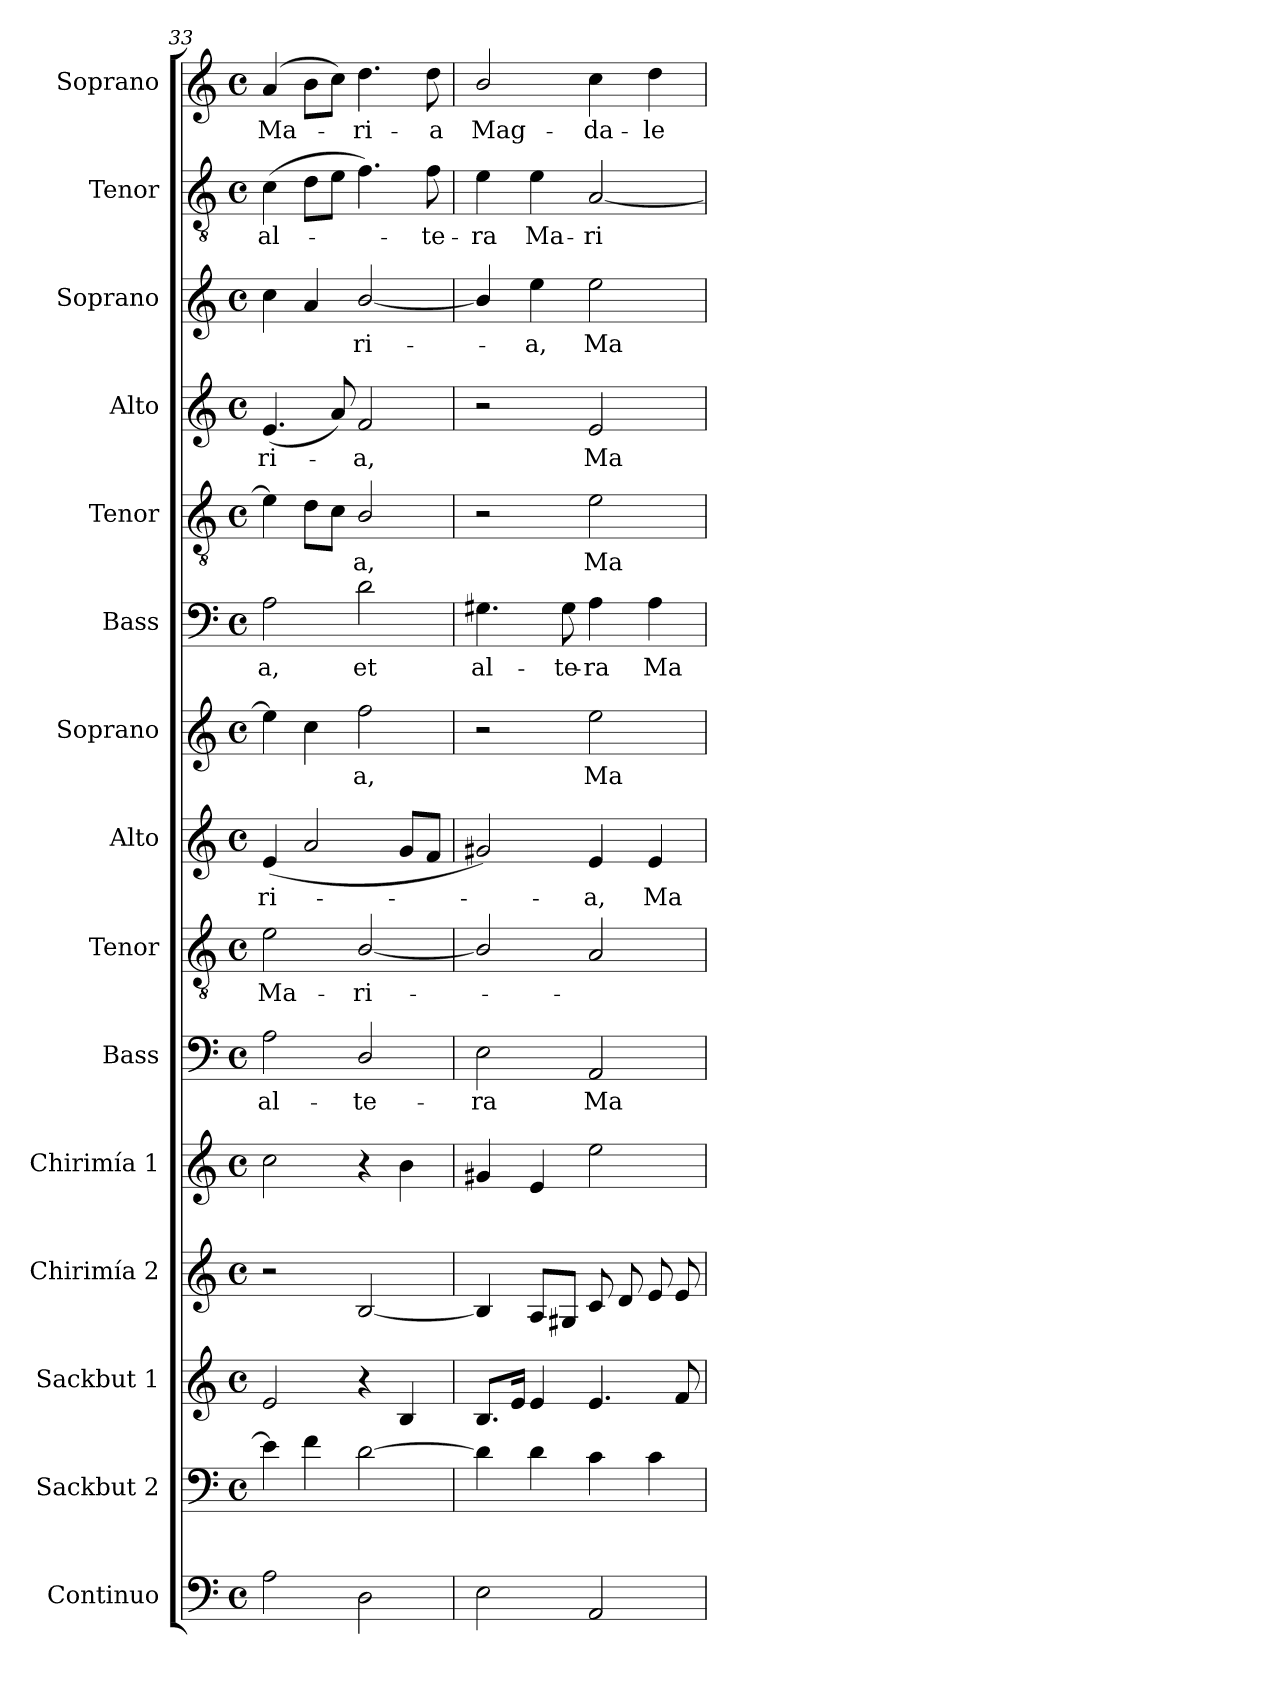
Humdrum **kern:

**kern	**kern	**kern	**kern	**kern	**kern	**text	**kern	**text	**kern	**text	**kern	**text	**kern	**text	**kern	**text	**kern	**text	**kern	**text	**kern	**text	**kern	**text
*part15	*part14	*part13	*part12	*part11	*part10	*part10	*part9	*part9	*part8	*part8	*part7	*part7	*part6	*part6	*part5	*part5	*part4	*part4	*part3	*part3	*part2	*part2	*part1	*part1
*staff15	*staff14	*staff13	*staff12	*staff11	*staff10	*staff10	*staff9	*staff9	*staff8	*staff8	*staff7	*staff7	*staff6	*staff6	*staff5	*staff5	*staff4	*staff4	*staff3	*staff3	*staff2	*staff2	*staff1	*staff1
*I"Continuo	*I"Sackbut 2	*I"Sackbut 1	*I"Chirimía 2	*I"Chirimía 1	*I"Bass	*	*I"Tenor	*	*I"Alto	*	*I"Soprano	*	*I"Bass	*	*I"Tenor	*	*I"Alto	*	*I"Soprano	*	*I"Tenor	*	*I"Soprano	*
*I'Cont.	*I'Scbt. 2	*I'Scbt. 1.	*I'Ch2.	*I'Ch1.	*I'B.	*	*I'T.	*	*I'A.	*	*I'S.	*	*I'B.	*	*I'T.	*	*I'A.	*	*I'S.	*	*I'T.	*	*I'S.	*
*clefF4	*clefF4	*clefG2	*clefG2	*clefG2	*clefF4	*	*clefGv2	*	*clefG2	*	*clefG2	*	*clefF4	*	*clefGv2	*	*clefG2	*	*clefG2	*	*clefGv2	*	*clefG2	*
*	*	*	*	*	*	*	*ITrd7c12	*	*	*	*	*	*	*	*ITrd7c12	*	*	*	*	*	*ITrd7c12	*	*	*
*k[]	*k[]	*k[]	*k[]	*k[]	*k[]	*	*k[]	*	*k[]	*	*k[]	*	*k[]	*	*k[]	*	*k[]	*	*k[]	*	*k[]	*	*k[]	*
*C:	*C:	*C:	*C:	*C:	*C:	*	*C:	*	*C:	*	*C:	*	*C:	*	*C:	*	*C:	*	*C:	*	*C:	*	*C:	*
*M4/4	*M4/4	*M4/4	*M4/4	*M4/4	*M4/4	*	*M4/4	*	*M4/4	*	*M4/4	*	*M4/4	*	*M4/4	*	*M4/4	*	*M4/4	*	*M4/4	*	*M4/4	*
*met(c)	*met(c)	*met(c)	*met(c)	*met(c)	*met(c)	*	*met(c)	*	*met(c)	*	*met(c)	*	*met(c)	*	*met(c)	*	*met(c)	*	*met(c)	*	*met(c)	*	*met(c)	*
=33	=33	=33	=33	=33	=33	=33	=33	=33	=33	=33	=33	=33	=33	=33	=33	=33	=33	=33	=33	=33	=33	=33	=33	=33
!	!	!	!	!	!	!LO:LY:b:color=#000000	!	!	!	!	!	!	!	!	!	!	!	!	!	!	!	!	!	!
!	!	!	!	!	!	!	!	!LO:LY:b:color=#000000	!	!	!	!	!	!	!	!	!	!	!	!	!	!	!	!
!	!	!	!	!	!	!	!	!	!	!LO:LY:b:color=#000000	!	!	!	!	!	!	!	!	!	!	!	!	!	!
!	!	!	!	!	!	!	!	!	!	!	!	!	!	!LO:LY:b:color=#000000	!	!	!	!	!	!	!	!	!	!
!	!	!	!	!	!	!	!	!	!	!	!	!	!	!	!	!	!	!LO:LY:b:color=#000000	!	!	!	!	!	!
!	!	!	!	!	!	!	!	!	!	!	!	!	!	!	!	!	!	!	!	!	!	!LO:LY:b:color=#000000	!	!
!	!	!	!	!	!	!	!	!	!	!	!	!	!	!	!	!	!	!	!	!	!	!	!	!LO:LY:b:color=#000000
2Ai\	4ei\]	2ei/	2r	2cci\	2Ai\	al-	2Ei\	Ma-	(4ei/	-ri-	4eei\]	.	2Ai\	-a,	4Ei\]	.	(4.ei/	-ri-	4cci\	.	(4Ci\	al-	(4ai/	Ma-
.	4fi\	.	.	.	.	.	.	.	2ai/	.	4cci\	.	.	.	8Di\L	.	.	.	4ai/	.	8Di\L	.	8bi\L	.
.	.	.	.	.	.	.	.	.	.	.	.	.	.	.	8Ci\J	.	8ai/)	.	.	.	8Ei\J	.	8cci\J)	.
!	!	!	!	!	!	!LO:LY:b:color=#000000	!	!	!	!	!	!	!	!	!	!	!	!	!	!	!	!	!	!
!	!	!	!	!	!	!	!	!LO:LY:b:color=#000000	!	!	!	!	!	!	!	!	!	!	!	!	!	!	!	!
!	!	!	!	!	!	!	!	!	!	!	!	!LO:LY:b:color=#000000	!	!	!	!	!	!	!	!	!	!	!	!
!	!	!	!	!	!	!	!	!	!	!	!	!	!	!LO:LY:b:color=#000000	!	!	!	!	!	!	!	!	!	!
!	!	!	!	!	!	!	!	!	!	!	!	!	!	!	!	!LO:LY:b:color=#000000	!	!	!	!	!	!	!	!
!	!	!	!	!	!	!	!	!	!	!	!	!	!	!	!	!	!	!LO:LY:b:color=#000000	!	!	!	!	!	!
!	!	!	!	!	!	!	!	!	!	!	!	!	!	!	!	!	!	!	!	!LO:LY:b:color=#000000	!	!	!	!
!	!	!	!	!	!	!	!	!	!	!	!	!	!	!	!	!	!	!	!	!	!	!	!	!LO:LY:b:color=#000000
2Di\	[>2di\	4r	[<2Bi/	4r	2Di/	-te-	[<2BBi/	-ri-	.	.	2ffi\	-a,	2di\	et	2BBi/	-a,	2fi/	-a,	[<2bi/	-ri-	4.Fi\)	.	4.ddi\	-ri-
.	.	4Bi/	.	4bi\	.	.	.	.	8gi/L	.	.	.	.	.	.	.	.	.	.	.	.	.	.	.
!	!	!	!	!	!	!	!	!	!	!	!	!	!	!	!	!	!	!	!	!	!	!LO:LY:b:color=#000000	!	!
!	!	!	!	!	!	!	!	!	!	!	!	!	!	!	!	!	!	!	!	!	!	!	!	!LO:LY:b:color=#000000
.	.	.	.	.	.	.	.	.	8fi/J	.	.	.	.	.	.	.	.	.	.	.	8Fi\	-te-	8ddi\	-a
=34	=34	=34	=34	=34	=34	=34	=34	=34	=34	=34	=34	=34	=34	=34	=34	=34	=34	=34	=34	=34	=34	=34	=34	=34
!	!	!	!	!	!	!LO:LY:b:color=#000000	!	!	!	!	!	!	!	!	!	!	!	!	!	!	!	!	!	!
!	!	!	!	!	!	!	!	!	!	!	!	!	!	!LO:LY:b:color=#000000	!	!	!	!	!	!	!	!	!	!
!	!	!	!	!	!	!	!	!	!	!	!	!	!	!	!	!	!	!	!	!	!	!LO:LY:b:color=#000000	!	!
!	!	!	!	!	!	!	!	!	!	!	!	!	!	!	!	!	!	!	!	!	!	!	!	!LO:LY:b:color=#000000
2Ei\	4di\]	8.Bi/L	4Bi/]	4g#Xi/	2Ei\	-ra	2BBi/]	.	2g#Xi/)	.	2r	.	4.G#Xi\	al-	2r	.	2r	.	4bi/]	.	4Ei\	-ra	2bi/	Mag-
.	.	16ei/Jk	.	.	.	.	.	.	.	.	.	.	.	.	.	.	.	.	.	.	.	.	.	.
!	!	!	!	!	!	!	!	!	!	!	!	!	!	!	!	!	!	!	!	!LO:LY:b:color=#000000	!	!	!	!
!	!	!	!	!	!	!	!	!	!	!	!	!	!	!	!	!	!	!	!	!	!	!LO:LY:b:color=#000000	!	!
.	4di\	4ei/	8Ai/L	4ei/	.	.	.	.	.	.	.	.	.	.	.	.	.	.	4eei\	-a,	4Ei\	Ma-	.	.
!	!	!	!	!	!	!	!	!	!	!	!	!	!	!LO:LY:b:color=#000000	!	!	!	!	!	!	!	!	!	!
.	.	.	8G#Xi/J	.	.	.	.	.	.	.	.	.	8G#i\	-te-	.	.	.	.	.	.	.	.	.	.
!	!	!	!	!	!	!LO:LY:b:color=#000000	!	!	!	!	!	!	!	!	!	!	!	!	!	!	!	!	!	!
!	!	!	!	!	!	!	!	!	!	!LO:LY:b:color=#000000	!	!	!	!	!	!	!	!	!	!	!	!	!	!
!	!	!	!	!	!	!	!	!	!	!	!	!LO:LY:b:color=#000000	!	!	!	!	!	!	!	!	!	!	!	!
!	!	!	!	!	!	!	!	!	!	!	!	!	!	!LO:LY:b:color=#000000	!	!	!	!	!	!	!	!	!	!
!	!	!	!	!	!	!	!	!	!	!	!	!	!	!	!	!LO:LY:b:color=#000000	!	!	!	!	!	!	!	!
!	!	!	!	!	!	!	!	!	!	!	!	!	!	!	!	!	!	!LO:LY:b:color=#000000	!	!	!	!	!	!
!	!	!	!	!	!	!	!	!	!	!	!	!	!	!	!	!	!	!	!	!LO:LY:b:color=#000000	!	!	!	!
!	!	!	!	!	!	!	!	!	!	!	!	!	!	!	!	!	!	!	!	!	!	!LO:LY:b:color=#000000	!	!
!	!	!	!	!	!	!	!	!	!	!	!	!	!	!	!	!	!	!	!	!	!	!	!	!LO:LY:b:color=#000000
2AAi/	4ci\	4.ei/	8ci/	2eei\	2AAi/	Ma-	2AAi/	.	4ei/	-a,	2eei\	Ma-	4Ai\	-ra	2Ei\	Ma-	2ei/	Ma-	2eei\	Ma-	[<2AAi/	-ri-	4cci\	-da-
.	.	.	8di/	.	.	.	.	.	.	.	.	.	.	.	.	.	.	.	.	.	.	.	.	.
!	!	!	!	!	!	!	!	!	!	!LO:LY:b:color=#000000	!	!	!	!	!	!	!	!	!	!	!	!	!	!
!	!	!	!	!	!	!	!	!	!	!	!	!	!	!LO:LY:b:color=#000000	!	!	!	!	!	!	!	!	!	!
!	!	!	!	!	!	!	!	!	!	!	!	!	!	!	!	!	!	!	!	!	!	!	!	!LO:LY:b:color=#000000
.	4ci\	.	8ei/	.	.	.	.	.	4ei/	Ma-	.	.	4Ai\	Ma-	.	.	.	.	.	.	.	.	4ddi\	-le-
.	.	8fi/	8ei/	.	.	.	.	.	.	.	.	.	.	.	.	.	.	.	.	.	.	.	.	.
=	=	=	=	=	=	=	=	=	=	=	=	=	=	=	=	=	=	=	=	=	=	=	=	=
*-	*-	*-	*-	*-	*-	*-	*-	*-	*-	*-	*-	*-	*-	*-	*-	*-	*-	*-	*-	*-	*-	*-	*-	*-
